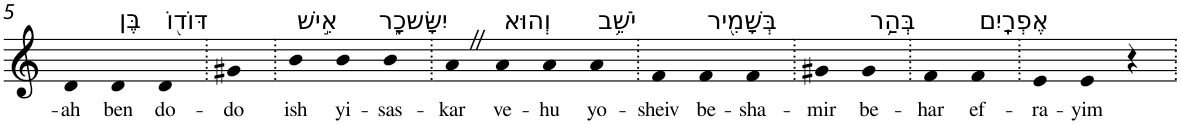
**kern	**text
*part1	*part1
*staff1	*staff1
*I"Piano	*
*I'Pno	*
!!LO:PB:g=z
*clefG2	*
*k[]	*
=5	=5
!	!LO:LY:b
4d	-ah
!LO:TX:a:t=בֶּן	!
!	!LO:LY:b
4d	ben
!LO:TX:a:t=דּוֹד֖וֹ	!
!	!LO:LY:b
4d	do-
=6.	=6.
!	!LO:LY:b
4g#X	-do
=7.	=7.
!LO:TX:a:t=אִ֣ישׁ	!
!	!LO:LY:b
4b	ish
!LO:TX:a:t=יִשָּׂשכָ֑ר	!
!	!LO:LY:b
4b	yi-
!	!LO:LY:b
4b	-sas-
=8.	=8.
!	!LO:LY:b
4aZ	-kar
!LO:TX:a:t=וְהוּא	!
!	!LO:LY:b
4a	ve-
!	!LO:LY:b
4a	-hu
!LO:TX:a:t=יֹשֵׁ֥ב	!
!	!LO:LY:b
4a	yo-
=9.	=9.
!	!LO:LY:b
4f	-sheiv
!LO:TX:a:t=בְּשָׁמִ֖יר	!
!	!LO:LY:b
4f	be-
!	!LO:LY:b
4f	-sha-
=10.	=10.
!	!LO:LY:b
4g#X	-mir
!LO:TX:a:t=בְּהַ֥ר	!
!	!LO:LY:b
4g#	be-
=11.	=11.
!	!LO:LY:b
4f	-har
!LO:TX:a:t=אֶפְרָֽיִם	!
!	!LO:LY:b
4f	ef-
=12.	=12.
!	!LO:LY:b
4e	-ra-
!	!LO:LY:b
4e	-yim
4r	.
=.	=.
*-	*-
